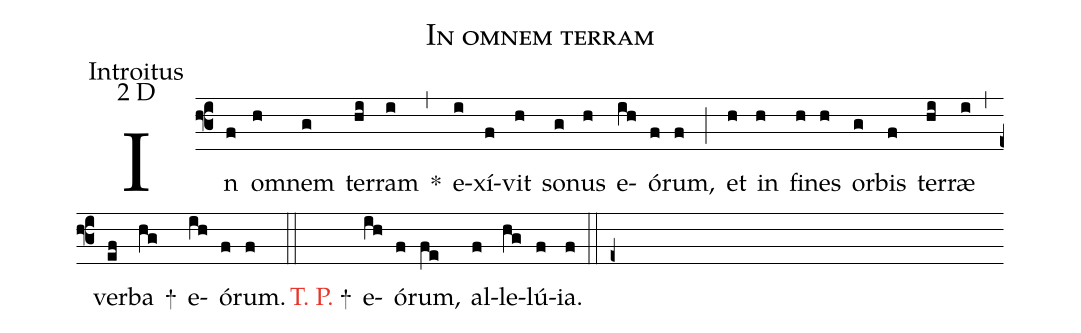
name: In omnem terram;
office-part: Introitus;
mode: 2;
mode-differentia: D;
%%
(f3)

In(f) om(h)nem(g) ter(hi)ram(i) *(,) e(i)xí(f)vit(h) so(g)nus(h) e(ih)ó(f)rum,(f) (;) et(h) in(h) fi(h)nes(h) or(g)bis(f) ter(hi)ræ(i) (,) ver(ef)ba(hg) +() e(ih)ó(f)rum.(f)

(::)

<c>T. P.</c> +() e(ih)ó(f)rum,(fe) al(f)le(hg)lú(f)ia.(f)

(::)

(e+)
